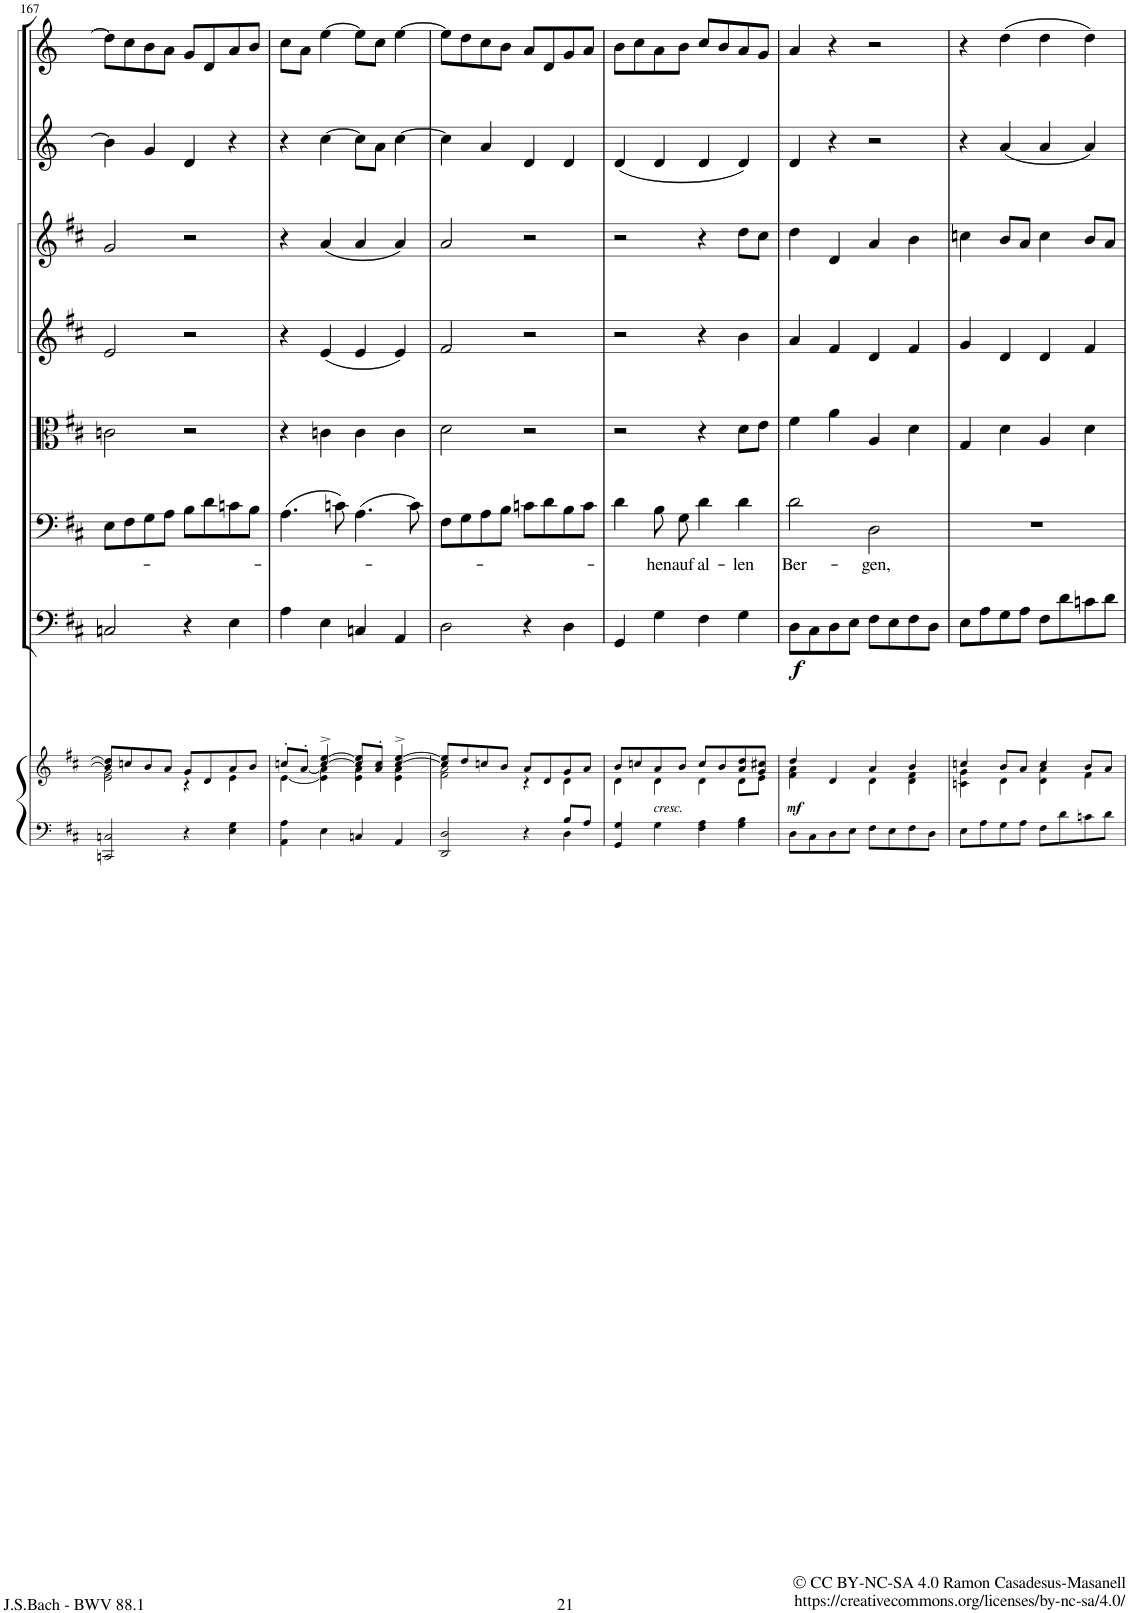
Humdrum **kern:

**kern	**kern	**dynam	**kern	**dynam	**kern	**text	**kern	**kern	**kern	**kern	**kern
*part8	*part8	*part8	*part7	*part7	*part6	*part6	*part5	*part4	*part3	*part2	*part1
*staff9	*staff8	*staff8/9	*staff7	*staff7	*staff6	*staff6	*staff5	*staff4	*staff3	*staff2	*staff1
*I"Piano reduction	*	*	*I"Continuo	*	*I"Basso	*	*I"Thaile Viola	*I"Oboe d'amore II Violino II	*I"Oboe d'amore I Violino I	*I"Corno II	*I"Corno I
*I'Pno	*	*	*	*	*	*	*	*	*	*	*
!!LO:PB:g=z
*clefF4	*clefG2	*	*clefF4	*	*clefF4	*	*clefC3	*clefG2	*clefG2	*clefG2	*clefG2
*	*	*	*	*	*	*	*	*	*	*ITrd3c5	*ITrd3c5
*k[f#c#]	*k[f#c#]	*	*k[f#c#]	*	*k[f#c#]	*	*k[f#c#]	*k[f#c#]	*k[f#c#]	*k[]	*k[]
*M2/2	*M2/2	*	*M2/2	*	*M2/2	*	*M2/2	*M2/2	*M2/2	*M2/2	*M2/2
*met(c|)	*met(c|)	*	*met(c|)	*	*met(c|)	*	*met(c|)	*met(c|)	*met(c|)	*met(c|)	*met(c|)
=167	=167	=167	=167	=167	=167	=167	=167	=167	=167	=167	=167
*	*^	*	*	*	*	*	*	*	*	*	*
2CCn/ 2Cn/	8b/] 8dd/]L	2e\ 2g\	.	2Cn/	.	8E\L	.	2cn\	2e/	2g/	4b\]	8dd\L]
.	8ccn/	.	.	.	.	8F#\	.	.	.	.	.	8cc\
.	8b/	.	.	.	.	8G\	.	.	.	.	4g/	8b\
.	8a/J	.	.	.	.	8A\J	.	.	.	.	.	8a\J
4r	8g/L	4r	.	4r	.	8B\L	.	2r	2r	2r	4d/	8g/L
.	8d/	.	.	.	.	8d\	.	.	.	.	.	8d/
4E\ 4G\	8a/	4e\	.	4E\	.	8cn\	.	.	.	.	4r	8a/
.	8b/J	.	.	.	.	8B\J	.	.	.	.	.	8b/J
=168	=168	=168	=168	=168	=168	=168	=168	=168	=168	=168	=168	=168
4AA\ 4A\	8ccn'/L	[4e\	.	4A\	.	(4.A\	.	4r	4r	4r	4r	8cc\L
.	[<8a'/J	.	.	.	.	.	.	.	.	.	.	8a\J
4E\	[4cc/^ [4ee/^	4e\] 4a\]	.	4E\	.	.	.	4cn\	(4e/	(4a/	[4cc\	[4ee\
.	.	.	.	.	.	8cn\)	.	.	.	.	.	.
4Cn/	8cc/] 8ee/]L	4e\ 4a\	.	4Cn/	.	(4.A\	.	4c\	4e/	4a/	8cc\L]	8ee\L]
.	8a/' 8cc/'J	.	.	.	.	.	.	.	.	.	8a\J	8cc\J
4AA/	[4cc/^ [4ee/^	4e\ 4a\	.	4AA/	.	.	.	4c\	4e/)	4a/)	[4cc\	[4ee\
.	.	.	.	.	.	8c\)	.	.	.	.	.	.
=169	=169	=169	=169	=169	=169	=169	=169	=169	=169	=169	=169	=169
*^	*	*	*	*	*	*	*	*	*	*	*	*
2DD/ 2D/	2ryy	8cc/] 8ee/]L	2f#\ 2a\	.	2D\	.	8F#\L	.	2d\	2f#/	2a/	4cc\]	8ee\L]
.	.	8dd/	.	.	.	.	8G\	.	.	.	.	.	8dd\
.	.	8ccn/	.	.	.	.	8A\	.	.	.	.	4a/	8cc\
.	.	8b/J	.	.	.	.	8B\J	.	.	.	.	.	8b\J
4r	4ryy	8a/L	4r	.	4r	.	8cn\L	.	2r	2r	2r	4d/	8a/L
.	.	8d/	.	.	.	.	8d\	.	.	.	.	.	8d/
8B/L	4D\	8g/	4d\	.	4D\	.	8B\	.	.	.	.	4d/	8g/
8A/J	.	8a/J	.	.	.	.	8c\J	.	.	.	.	.	8a/J
*v	*v	*	*	*	*	*	*	*	*	*	*	*	*
=170	=170	=170	=170	=170	=170	=170	=170	=170	=170	=170	=170	=170
4GG/ 4G/	8b/L	4d\	.	4GG/	.	4d\	.	2r	2r	2r	(4d/	8b\L
.	8ccn/	.	.	.	.	.	.	.	.	.	.	8cc\
!	!LO:TX:b:i:t=cresc.	!	!	!	!	!	!	!	!	!	!	!
!	!	!	!	!	!	!	!LO:LY:b	!	!	!	!	!
4G\	8a/	4d\	.	4G\	.	8B\	hen	.	.	.	4d/	8a\
!	!	!	!	!	!	!	!LO:LY:b	!	!	!	!	!
.	8b/J	.	.	.	.	8G\	auf	.	.	.	.	8b\J
!	!	!	!	!	!	!	!LO:LY:b	!	!	!	!	!
4F#\ 4A\	8cc/L	4d\	.	4F#\	.	4d\	al-	4r	4r	4r	4d/	8cc/L
.	8b/	.	.	.	.	.	.	.	.	.	.	8b/
!	!	!	!	!	!	!	!LO:LY:b	!	!	!	!	!
4G\ 4B\	8a/ 8dd/	8d\L	.	4G\	.	4d\	-len	8d\L	4b\	8dd\L	4d/)	8a/
.	8g/ 8cc#X/J	8e\J	.	.	.	.	.	8e\J	.	8cc#\J	.	8g/J
=171	=171	=171	=171	=171	=171	=171	=171	=171	=171	=171	=171	=171
!	!	!	!LO:DY:b	!	!LO:DY:b	!	!LO:LY:b	!	!	!	!	!
8D\L	4dd/	4f#\ 4a\	mf	8D\L	f	2d\	Ber-	4f#\	4a/	4dd\	4d/	4a/
8C#\	.	.	.	8C#\	.	.	.	.	.	.	.	.
8D\	4d/	4ryy	.	8D\	.	.	.	4a\	4f#/	4d/	4r	4r
8E\J	.	.	.	8E\J	.	.	.	.	.	.	.	.
!	!	!	!	!	!	!	!LO:LY:b	!	!	!	!	!
8F#\L	4a/	4d\	.	8F#\L	.	2D\	-gen,	4A/	4d/	4a/	2r	2r
8E\	.	.	.	8E\	.	.	.	.	.	.	.	.
8F#\	4b/	4d\ 4f#\	.	8F#\	.	.	.	4d\	4f#/	4b\	.	.
8D\J	.	.	.	8D\J	.	.	.	.	.	.	.	.
=172	=172	=172	=172	=172	=172	=172	=172	=172	=172	=172	=172	=172
8E\L	4ccn/	4cn\ 4g\	.	8E\L	.	1r	.	4G/	4g/	4ccn\	4r	4r
8A\	.	.	.	8A\	.	.	.	.	.	.	.	.
8G\	8b/L	4d\	.	8G\	.	.	.	4d\	4d/	8b/L	(4a/	(4dd\
8A\J	8a/J	.	.	8A\J	.	.	.	.	.	8a/J	.	.
8F#\L	4cc/	4d\ 4a\	.	8F#\L	.	.	.	4A/	4d/	4cc\	4a/	4dd\
8d\	.	.	.	8d\	.	.	.	.	.	.	.	.
8cn\	8b/L	4f#\	.	8cn\	.	.	.	4d\	4f#/	8b/L	4a/)	4dd\)
8d\J	8a/J	.	.	8d\J	.	.	.	.	.	8a/J	.	.
*	*v	*v	*	*	*	*	*	*	*	*	*	*
=	=	=	=	=	=	=	=	=	=	=	=
*-	*-	*-	*-	*-	*-	*-	*-	*-	*-	*-	*-
